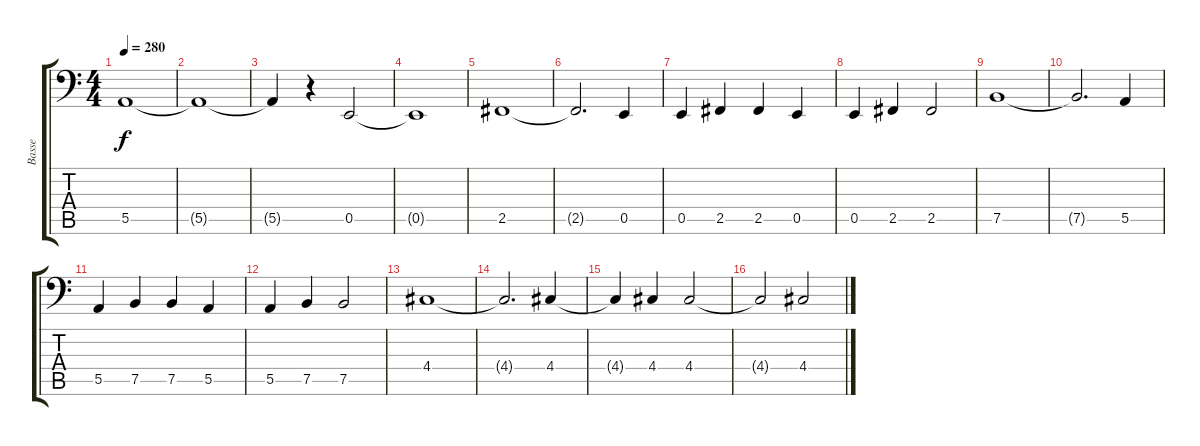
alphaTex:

\track ("Basse" "Basse") {instrument electricbassfinger}
\staff {score tabs}
\tuning (C3 G2 D2 A1 E1 B0) {hide}
\ts (4 4)
\tempo 280
\clef f4
\ks c
5.5.1{dy f} |
5.5{t}.1 |
5.5{t}.4 r.4 0.5.2 |
0.5{t}.1 |
2.5.1 |
2.5{t}.2{d} 0.5.4 |
0.5.4 2.5.4 2.5.4 0.5.4 |
0.5.4 2.5.4 2.5.2 |
7.5.1 |
7.5{t}.2{d} 5.5.4 |
5.5.4 7.5.4 7.5.4 5.5.4 |
5.5.4 7.5.4 7.5.2 |
4.4.1 |
4.4{t}.2{d} 4.4.4 |
4.4{t}.4 4.4.4 4.4.2 |
4.4{t}.2 4.4.2
